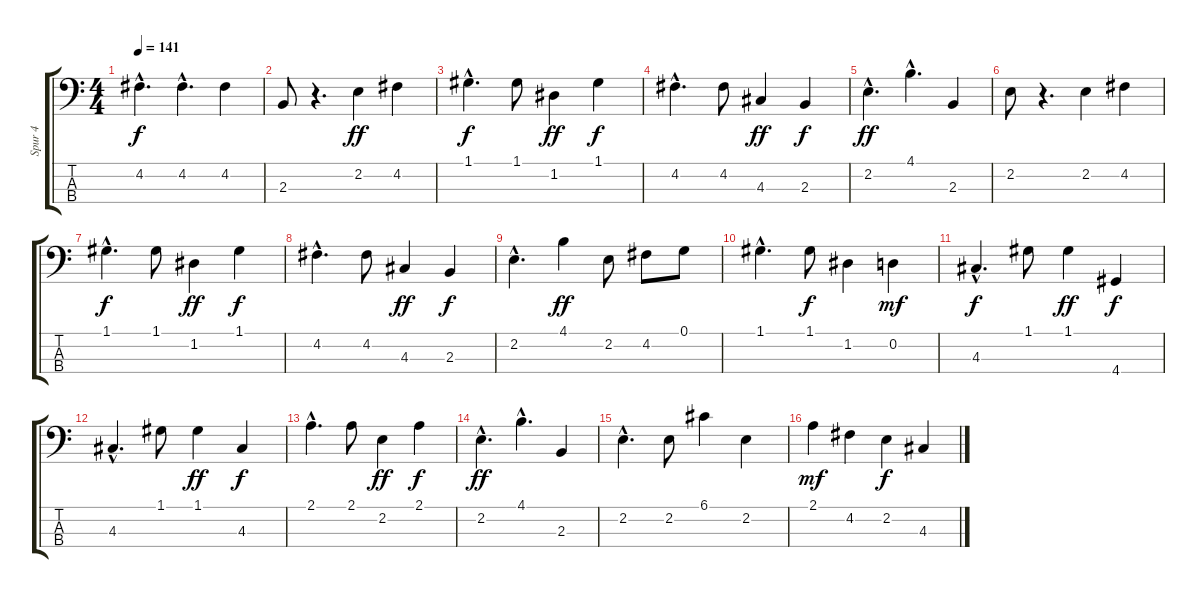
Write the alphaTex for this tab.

\track ("Spur 4" "Spur 4") {instrument electricbassfinger}
\staff {score tabs}
\tuning (G2 D2 A1 E1) {hide}
\ts (4 4)
\tempo 141
\clef f4
\ks c
4.2{hac}.4{d dy f} 4.2{hac}.4{d} 4.2.4 |
2.3.8 r.4{d} 2.2.4{dy ff} 4.2.4 |
1.1{hac}.4{d dy f} 1.1.8 1.2.4{dy ff} 1.1.4{dy f} |
4.2{hac}.4{d} 4.2.8 4.3.4{dy ff} 2.3.4{dy f} |
2.2{hac}.4{d dy ff} 4.1{hac}.4{d} 2.3.4 |
2.2.8 r.4{d} 2.2.4 4.2.4 |
1.1{hac}.4{d dy f} 1.1.8 1.2.4{dy ff} 1.1.4{dy f} |
4.2{hac}.4{d} 4.2.8 4.3.4{dy ff} 2.3.4{dy f} |
2.2{hac}.4{d} 4.1.4{dy ff} 2.2.8 4.2.8 0.1.8 |
1.1{hac}.4{d} 1.1.8{dy f} 1.2.4 0.2.4{dy mf} |
4.3{hac}.4{d dy f} 1.1.8 1.1.4{dy ff} 4.4.4{dy f} |
4.3{hac}.4{d} 1.1.8 1.1.4{dy ff} 4.3.4{dy f} |
2.1{hac}.4{d} 2.1.8 2.2.4{dy ff} 2.1.4{dy f} |
2.2{hac}.4{d dy ff} 4.1{hac}.4{d} 2.3.4 |
2.2{hac}.4{d} 2.2.8 6.1.4 2.2.4 |
2.1.4{dy mf} 4.2.4 2.2.4{dy f} 4.3.4
